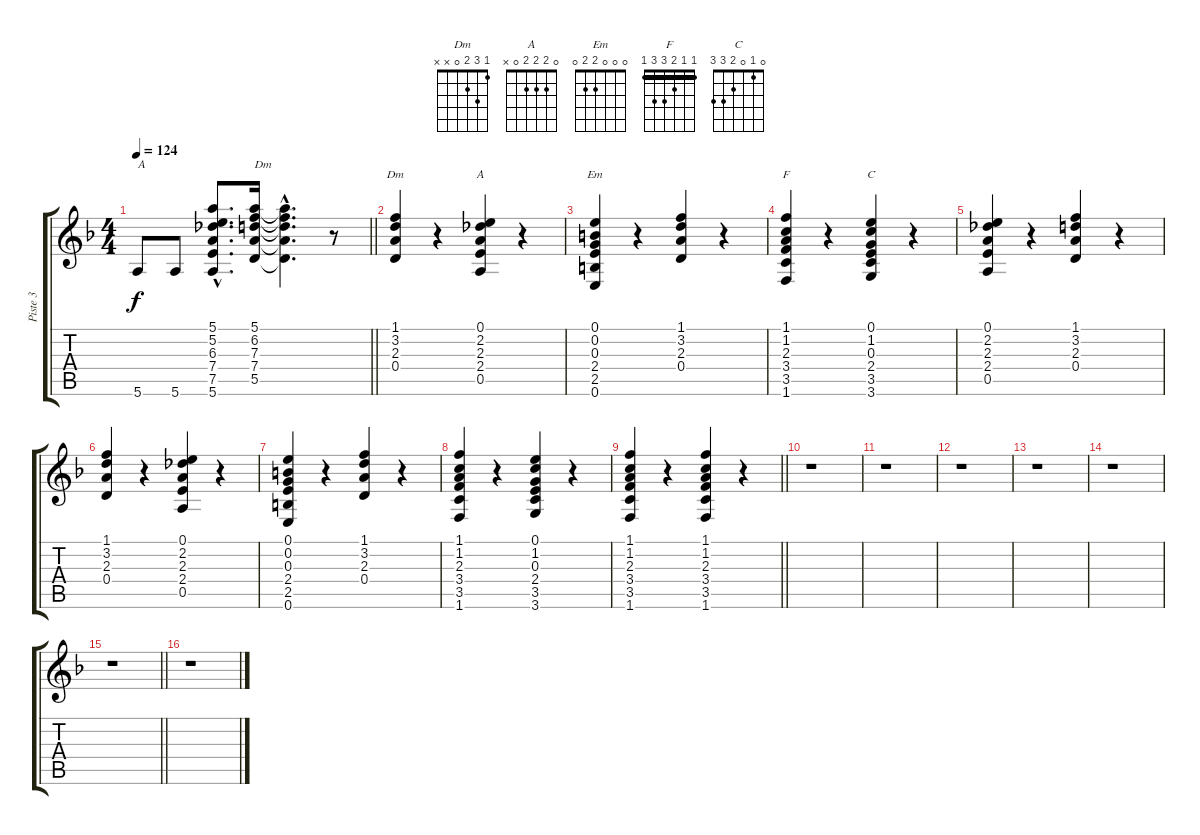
\track ("Piste 3" "Piste 3") {instrument electricguitarjazz}
\staff {score tabs}
\tuning (E4 B3 G3 D3 A2 E2) {hide}
\chord ("Dm" 1 3 2 0 x x)
\chord ("A" 0 2 2 2 0 x)
\chord ("Em" 0 0 0 2 2 0)
\chord ("F" 1 1 2 3 3 1) {barre 1}
\chord ("C" 0 1 0 2 3 3)
\ts (4 4)
\tempo 124
\clef g2
\barLineRight lightlight
\ks dminor
5.6.8{txt "A" dy f} 5.6.8 (5.1{hac} 5.2{hac} 6.3{hac} 7.4{hac} 7.5{hac} 5.6{hac}).8{d} (5.1 6.2 7.3 7.4 5.5).16{txt "Dm"} (5.1{hac t} 6.2{hac t} 7.3{hac t} 7.4{hac t} 5.5{hac t}).4{d} r.8 |
(1.1 3.2 2.3 0.4).4{ch "Dm" volume 8 balance 8 instrument acousticguitarnylon} r.4 (0.1 2.2 2.3 2.4 0.5).4{ch "A"} r.4 |
(0.1 0.2 0.3 2.4 2.5 0.6).4{ch "Em"} r.4 (1.1 3.2 2.3 0.4).4 r.4 |
(1.1 1.2 2.3 3.4 3.5 1.6).4{ch "F"} r.4 (0.1 1.2 0.3 2.4 3.5 3.6).4{ch "C"} r.4 |
(0.1 2.2 2.3 2.4 0.5).4 r.4 (1.1 3.2 2.3 0.4).4 r.4 |
(1.1 3.2 2.3 0.4).4 r.4 (0.1 2.2 2.3 2.4 0.5).4 r.4 |
(0.1 0.2 0.3 2.4 2.5 0.6).4 r.4 (1.1 3.2 2.3 0.4).4 r.4 |
(1.1 1.2 2.3 3.4 3.5 1.6).4 r.4 (0.1 1.2 0.3 2.4 3.5 3.6).4 r.4 |
\barLineRight lightlight
(1.1 1.2 2.3 3.4 3.5 1.6).4 r.4 (1.1 1.2 2.3 3.4 3.5 1.6).4 r.4 |
r.1 |
r.1 |
r.1 |
r.1 |
r.1 |
\barLineRight lightlight
r.1 |
r.1
